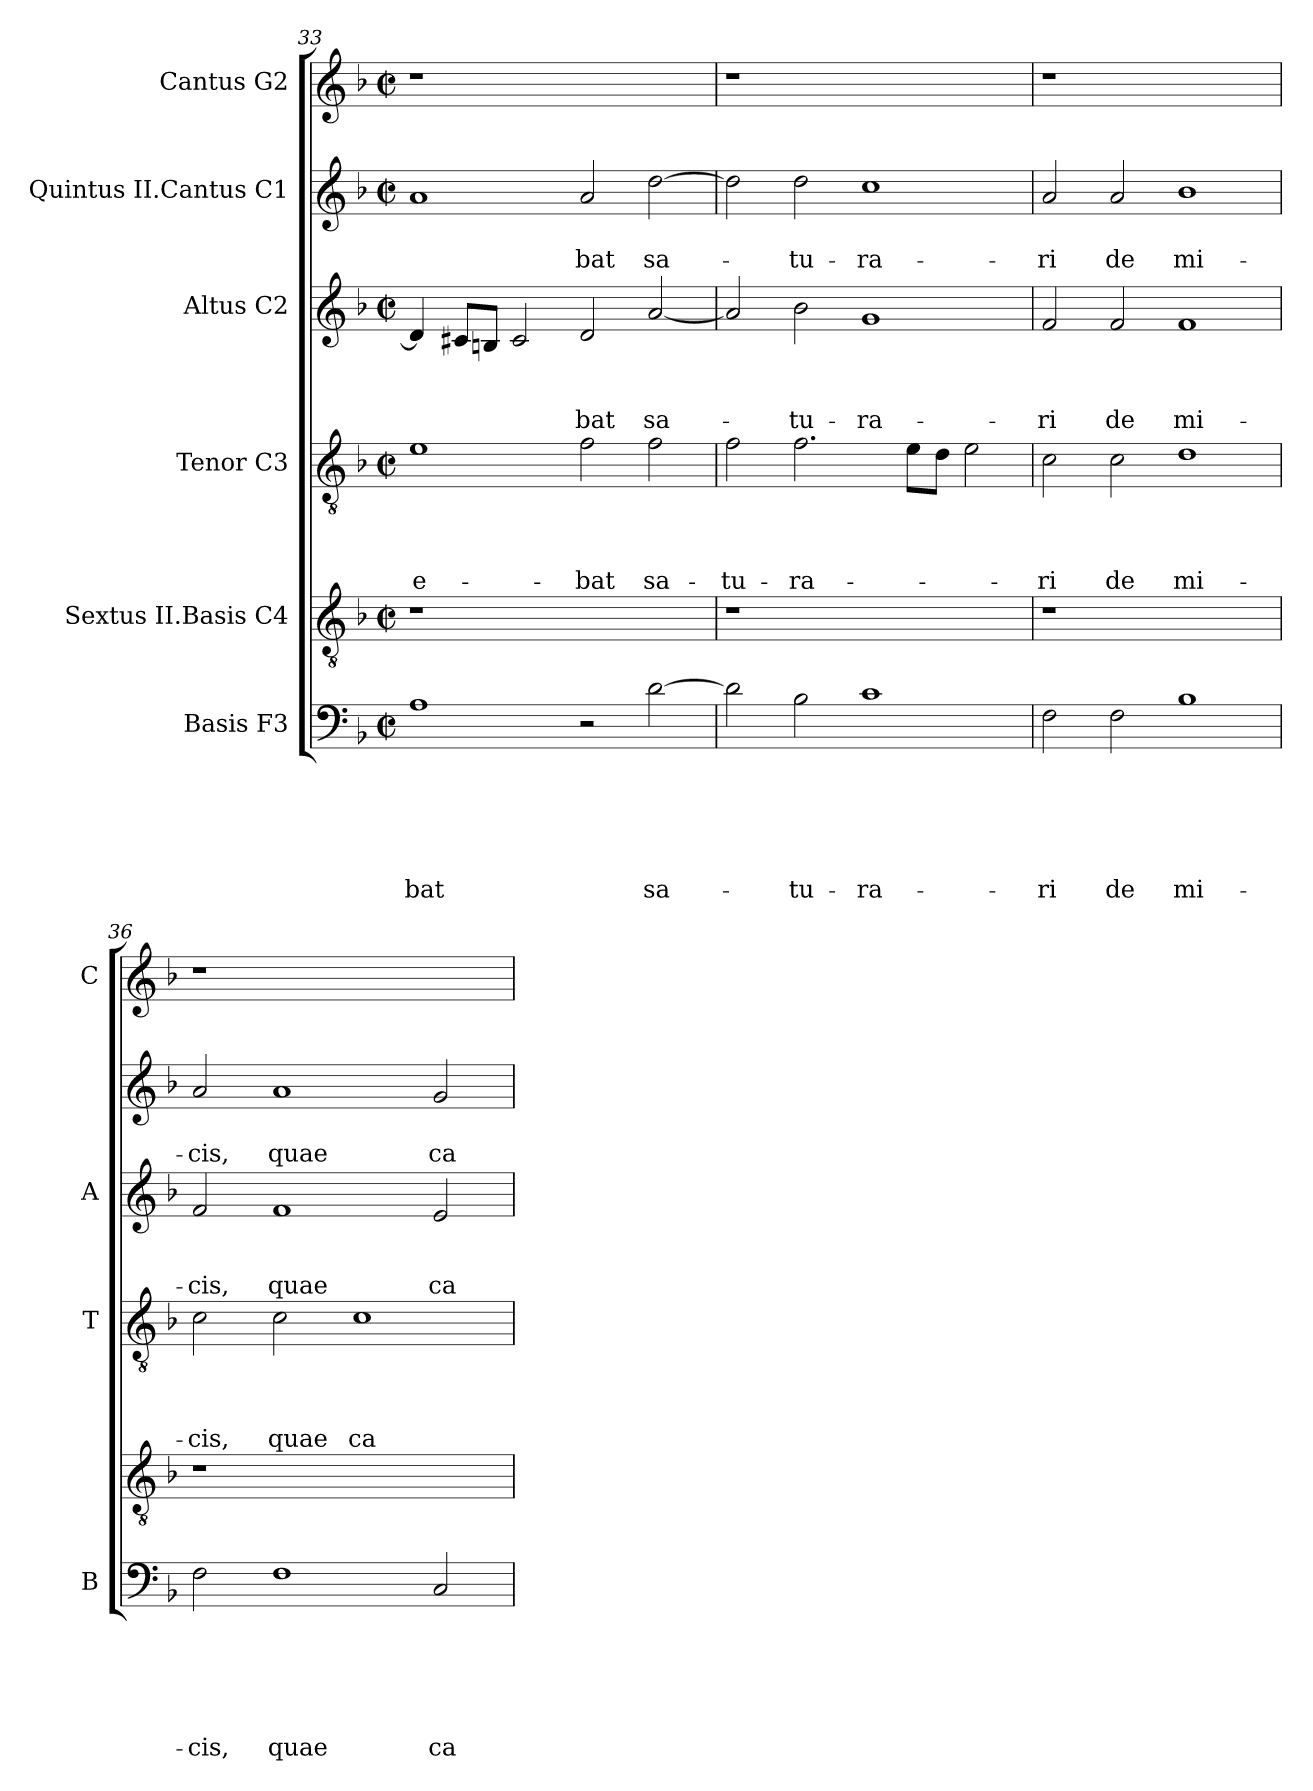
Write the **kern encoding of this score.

**kern	**text	**text	**text	**text	**text	**text	**kern	**kern	**text	**text	**text	**text	**kern	**text	**text	**text	**kern	**text	**text	**kern
*part6	*part6	*part6	*part6	*part6	*part6	*part6	*part5	*part4	*part4	*part4	*part4	*part4	*part3	*part3	*part3	*part3	*part2	*part2	*part2	*part1
*staff6	*staff6	*staff6	*staff6	*staff6	*staff6	*staff6	*staff5	*staff4	*staff4	*staff4	*staff4	*staff4	*staff3	*staff3	*staff3	*staff3	*staff2	*staff2	*staff2	*staff1
*I"Basis F3	*	*	*	*	*	*	*I"Sextus II.Basis C4	*I"Tenor C3	*	*	*	*	*I"Altus C2	*	*	*	*I"Quintus II.Cantus C1	*	*	*I"Cantus G2
*I'B	*	*	*	*	*	*	*	*I'T	*	*	*	*	*I'A	*	*	*	*	*	*	*I'C
*clefF4	*	*	*	*	*	*	*clefGv2	*clefGv2	*	*	*	*	*clefG2	*	*	*	*clefG2	*	*	*clefG2
*k[b-]	*	*	*	*	*	*	*k[b-]	*k[b-]	*	*	*	*	*k[b-]	*	*	*	*k[b-]	*	*	*k[b-]
*F:	*	*	*	*	*	*	*F:	*F:	*	*	*	*	*F:	*	*	*	*F:	*	*	*F:
*M2/2	*	*	*	*	*	*	*M2/2	*M2/2	*	*	*	*	*M2/2	*	*	*	*M2/2	*	*	*M2/2
*met(c|)	*	*	*	*	*	*	*met(c|)	*met(c|)	*	*	*	*	*met(c|)	*	*	*	*met(c|)	*	*	*met(c|)
=33	=33	=33	=33	=33	=33	=33	=33	=33	=33	=33	=33	=33	=33	=33	=33	=33	=33	=33	=33	=33
!	!	!	!	!	!	!LO:LY:b	!	!	!	!	!	!LO:LY:b	!	!	!	!	!	!	!	!
1A	.	.	.	.	.	-bat	1r	1e	.	.	.	-e-	4d/]	.	.	.	1a	.	.	1r
.	.	.	.	.	.	.	.	.	.	.	.	.	8c#X/L	.	.	.	.	.	.	.
.	.	.	.	.	.	.	.	.	.	.	.	.	8Bn/J	.	.	.	.	.	.	.
.	.	.	.	.	.	.	.	.	.	.	.	.	2c#/	.	.	.	.	.	.	.
!	!	!	!	!	!	!	!	!	!	!	!	!LO:LY:b	!	!	!	!LO:LY:b	!	!	!LO:LY:b	!
2r	.	.	.	.	.	.	1ryy	2f\	.	.	.	-bat	2d/	.	.	-bat	2a/	.	-bat	1ryy
!	!	!	!	!	!	!LO:LY:b	!	!	!	!	!	!LO:LY:b	!	!	!	!LO:LY:b	!	!	!LO:LY:b	!
[2d\	.	.	.	.	.	sa-	.	2f\	.	.	.	sa-	[2a/	.	.	sa-	[2dd\	.	sa-	.
=34	=34	=34	=34	=34	=34	=34	=34	=34	=34	=34	=34	=34	=34	=34	=34	=34	=34	=34	=34	=34
!	!	!	!	!	!	!	!	!	!	!	!	!LO:LY:b	!	!	!	!	!	!	!	!
2d\]	.	.	.	.	.	.	1r	2f\	.	.	.	-tu-	2a/]	.	.	.	2dd\]	.	.	1r
!	!	!	!	!	!	!LO:LY:b	!	!	!	!	!	!LO:LY:b	!	!	!	!LO:LY:b	!	!	!LO:LY:b	!
2B-\	.	.	.	.	.	-tu-	.	2.f\	.	.	.	-ra-	2b-\	.	.	-tu-	2dd\	.	-tu-	.
!	!	!	!	!	!	!LO:LY:b	!	!	!	!	!	!	!	!	!	!LO:LY:b	!	!	!LO:LY:b	!
1c	.	.	.	.	.	-ra-	1ryy	.	.	.	.	.	1g	.	.	-ra-	1cc	.	-ra-	1ryy
.	.	.	.	.	.	.	.	8e\L	.	.	.	.	.	.	.	.	.	.	.	.
.	.	.	.	.	.	.	.	8d\J	.	.	.	.	.	.	.	.	.	.	.	.
.	.	.	.	.	.	.	.	2e\	.	.	.	.	.	.	.	.	.	.	.	.
!!LO:PB:g=z
=35	=35	=35	=35	=35	=35	=35	=35	=35	=35	=35	=35	=35	=35	=35	=35	=35	=35	=35	=35	=35
!	!	!	!	!	!	!LO:LY:b	!	!	!	!	!	!LO:LY:b	!	!	!	!LO:LY:b	!	!	!LO:LY:b	!
2F\	.	.	.	.	.	-ri	1r	2c\	.	.	.	-ri	2f/	.	.	-ri	2a/	.	-ri	1r
!	!	!	!	!	!	!LO:LY:b	!	!	!	!	!	!LO:LY:b	!	!	!	!LO:LY:b	!	!	!LO:LY:b	!
2F\	.	.	.	.	.	de	.	2c\	.	.	.	de	2f/	.	.	de	2a/	.	de	.
!	!	!	!	!	!	!LO:LY:b	!	!	!	!	!	!LO:LY:b	!	!	!	!LO:LY:b	!	!	!LO:LY:b	!
1B-	.	.	.	.	.	mi-	1ryy	1d	.	.	.	mi-	1f	.	.	mi-	1b-	.	mi-	1ryy
=36	=36	=36	=36	=36	=36	=36	=36	=36	=36	=36	=36	=36	=36	=36	=36	=36	=36	=36	=36	=36
!	!	!	!	!	!	!LO:LY:b	!	!	!	!	!	!LO:LY:b	!	!	!	!LO:LY:b	!	!	!LO:LY:b	!
2F\	.	.	.	.	.	-cis,	1r	2c\	.	.	.	-cis,	2f/	.	.	-cis,	2a/	.	-cis,	1r
!	!	!	!	!	!	!LO:LY:b	!	!	!	!	!	!LO:LY:b	!	!	!	!LO:LY:b	!	!	!LO:LY:b	!
1F	.	.	.	.	.	quae	.	2c\	.	.	.	quae	1f	.	.	quae	1a	.	quae	.
!	!	!	!	!	!	!	!	!	!	!	!	!LO:LY:b	!	!	!	!	!	!	!	!
.	.	.	.	.	.	.	1ryy	1c	.	.	.	ca-	.	.	.	.	.	.	.	1ryy
!	!	!	!	!	!	!LO:LY:b	!	!	!	!	!	!	!	!	!	!LO:LY:b	!	!	!LO:LY:b	!
2C/	.	.	.	.	.	ca-	.	.	.	.	.	.	2e/	.	.	ca-	2g/	.	ca-	.
=	=	=	=	=	=	=	=	=	=	=	=	=	=	=	=	=	=	=	=	=
*-	*-	*-	*-	*-	*-	*-	*-	*-	*-	*-	*-	*-	*-	*-	*-	*-	*-	*-	*-	*-
